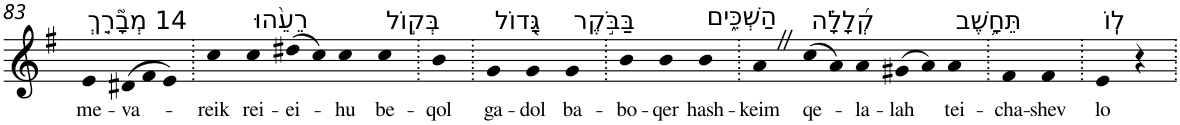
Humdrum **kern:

**kern	**text
*part1	*part1
*staff1	*staff1
*I"Piano	*
*I'Pno	*
!!LO:PB:g=z
*clefG2	*
*k[f#]	*
*G:	*
=83	=83
!LO:TX:a:t=14 מְבָ֘רֵ֤ךְ	!
!	!LO:LY:b
4e	me-
*Xtuplet	*
!	!LO:LY:b
(>12d#X	-va-
12f#	.
12e)	.
=84.	=84.
!	!LO:LY:b
4cc	-reik
!LO:TX:a:t=רֵעֵ֨הוּ	!
!	!LO:LY:b
4cc	rei-
!	!LO:LY:b
(>8dd#X	-ei-
8cc)	.
!	!LO:LY:b
4cc	-hu
!LO:TX:a:t=בְּק֣וֹל	!
!	!LO:LY:b
4cc	be-
=85.	=85.
!	!LO:LY:b
4b	-qol
=86.	=86.
!LO:TX:a:t=גָּ֭דוֹל	!
!	!LO:LY:b
4g	ga-
!	!LO:LY:b
4g	-dol
!LO:TX:a:t=בַּבֹּ֣קֶר	!
!	!LO:LY:b
4g	ba-
=87.	=87.
!	!LO:LY:b
4b	-bo-
!	!LO:LY:b
4b	-qer
!LO:TX:a:t=הַשְׁכֵּ֑ים	!
!	!LO:LY:b
4b	hash-
=88.	=88.
!	!LO:LY:b
4aZ	-keim
!LO:TX:a:t=קְ֝לָלָ֗ה	!
!	!LO:LY:b
(>8cc	qe-
8a)	.
!	!LO:LY:b
4a	-la-
!	!LO:LY:b
(>8g#X	-lah
8a)	.
!LO:TX:a:t=תֵּחָ֥שֶׁב	!
!	!LO:LY:b
4a	tei-
=89.	=89.
!	!LO:LY:b
4f#	-cha-
!	!LO:LY:b
4f#	-shev
=90.	=90.
!LO:TX:a:t=לֽוֹ	!
!	!LO:LY:b
4e	lo
4r	.
=.	=.
*-	*-
